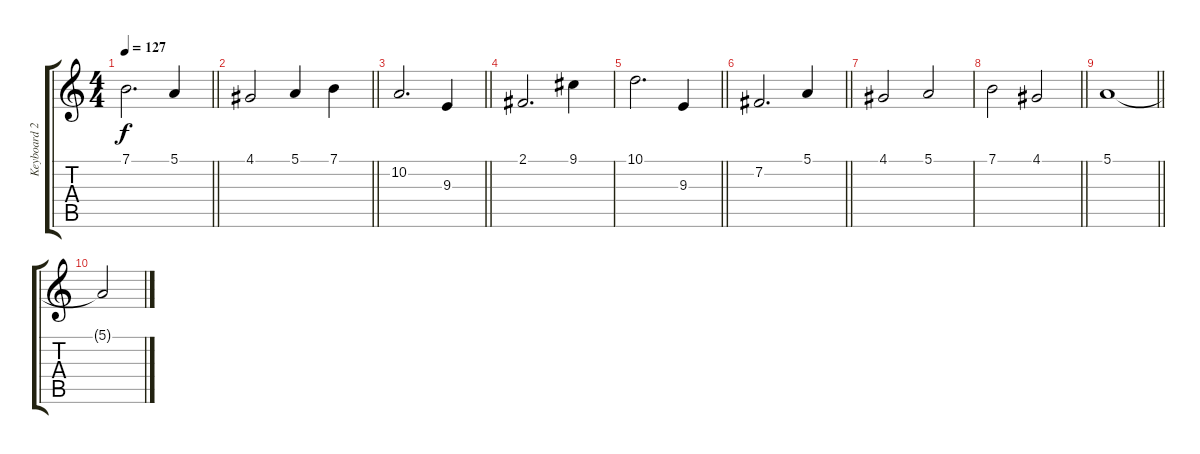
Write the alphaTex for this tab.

\track ("Keyboard 2" "Keyboard 2") {instrument stringensemble1}
\staff {score tabs}
\tuning (E4 B3 G3 D3 A2 E2) {hide}
\ts (4 4)
\tempo 127
\clef g2
\barLineRight lightlight
\ks c
7.1.2{d dy f} 5.1.4 |
\barLineRight lightlight
4.1.2 5.1.4 7.1.4 |
\barLineRight lightlight
10.2.2{d} 9.3.4 |
2.1.2{d} 9.1.4 |
\barLineRight lightlight
10.1.2{d} 9.3.4 |
\barLineRight lightlight
7.2.2{d} 5.1.4 |
4.1.2 5.1.2 |
\barLineRight lightlight
7.1.2 4.1.2 |
\barLineRight lightlight
5.1.1 |
5.1{t}.2
